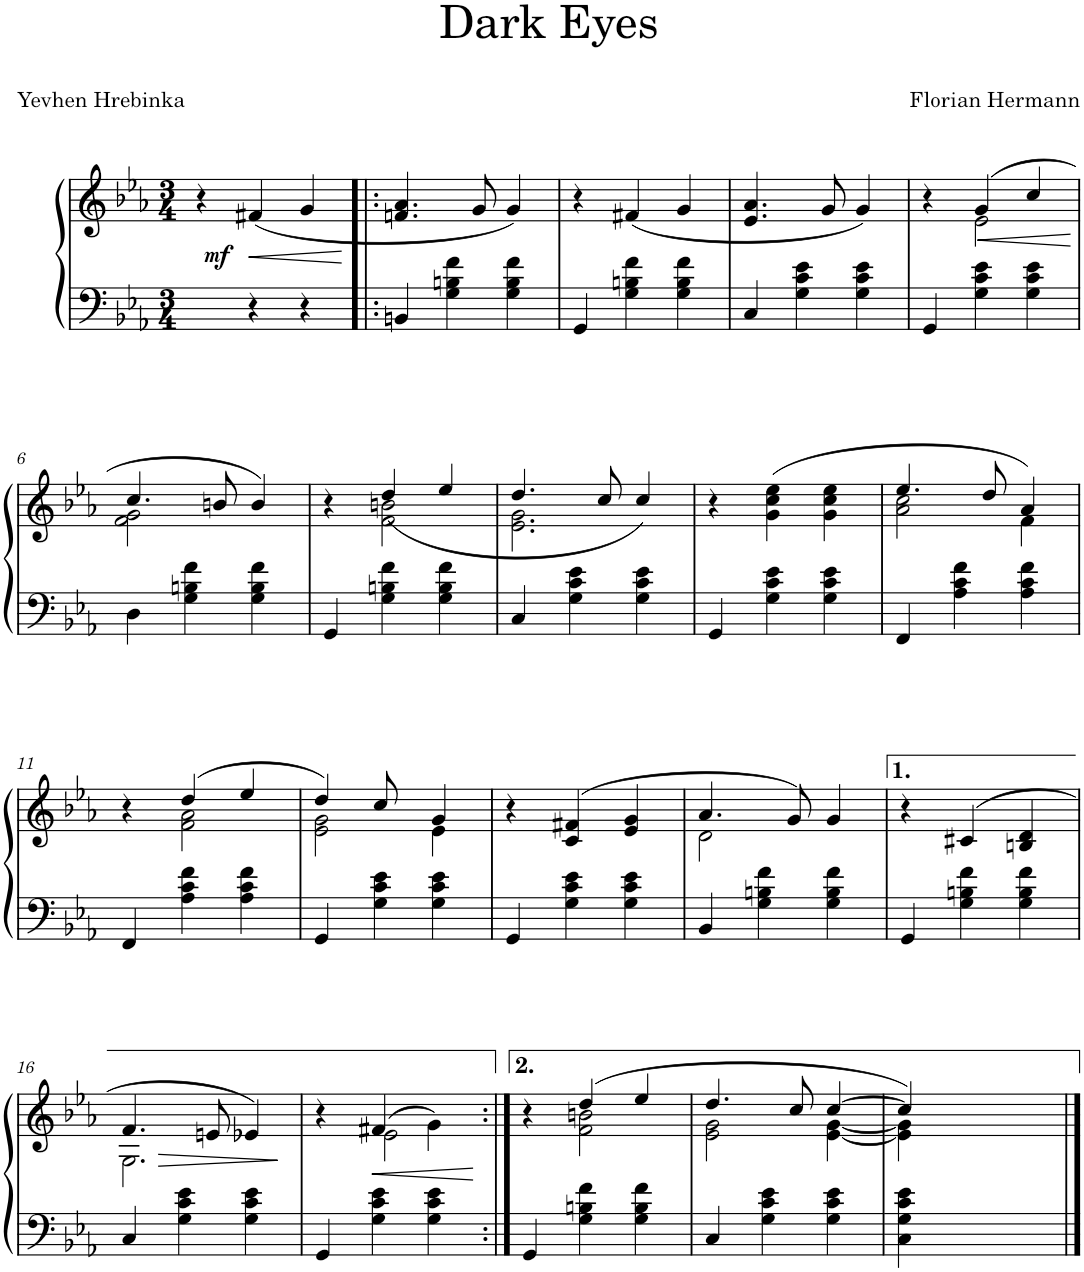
**kern	**kern	**dynam
*part1	*part1	*part1
*staff2	*staff1	*staff1/2
*I"Accordion	*	*
*I'Acc.	*	*
*clefF4	*clefG2	*
*k[b-e-a-]	*k[b-e-a-]	*
*M3/4	*M3/4	*
=1	=1	=1
4ryy	4r	.
!	!	!LO:HP:b
!	!	!LO:DY:n=1:b
4r	(<4f#X/	< mf
4r	4g/	.
.	.	[
=2!|:	=2!|:	=2!|:
4BBn/	4.fn/ 4.a-/	.
4G\ 4Bn\ 4f\	.	.
.	8g/	.
4G\ 4B\ 4f\	4g/)	.
=3	=3	=3
4GG/	4r	.
4G\ 4Bn\ 4f\	(<4f#X/	.
4G\ 4B\ 4f\	4g/	.
=4	=4	=4
4C/	4.e-/ 4.a-/	.
4G\ 4c\ 4e-\	.	.
.	8g/	.
4G\ 4c\ 4e-\	4g/)	.
=5	=5	=5
*	*^	*
4GG/	4r	4ryy	.
!	!	!	!LO:HP:b
4G\ 4c\ 4e-\	(4g/	2e-\	<
4G\ 4c\ 4e-\	4cc/	.	.
*	*v	*v	*
.	.	[
!!LO:LB:g=z
=6	=6	=6
*	*^	*
4D\	4.cc/	2f\ 2g\	.
4G\ 4Bn\ 4f\	.	.	.
.	8bn/	.	.
4G\ 4B\ 4f\	4b/)	4ryy	.
=7	=7	=7	=7
4GG/	4r	4ryy	.
4G\ 4Bn\ 4f\	2f\ 2bn\	(4dd/	.
4G\ 4B\ 4f\	.	4ee-/	.
=8	=8	=8	=8
4C/	4.dd/	2.e-\ 2.g\	.
4G\ 4c\ 4e-\	.	.	.
.	8cc/	.	.
4G\ 4c\ 4e-\	4cc/)	.	.
*	*v	*v	*
=9	=9	=9
4GG/	4r	.
4G\ 4c\ 4e-\	(4g\ 4cc\ 4ee-\	.
4G\ 4c\ 4e-\	4g\ 4cc\ 4ee-\	.
=10	=10	=10
*	*^	*
4FF/	4.ee-/	2a-\ 2cc\	.
4A-\ 4c\ 4f\	.	.	.
.	8dd/	.	.
4A-\ 4c\ 4f\	4a-/)	4f\	.
!!LO:LB:g=z	!!
=11	=11	=11	=11
4FF/	4r	4ryy	.
4A-\ 4c\ 4f\	(4dd/	2f\ 2a-\	.
4A-\ 4c\ 4f\	4ee-/	.	.
=12	=12	=12	=12
4GG/	4dd/)	2e-\ 2g\	.
4G\ 4c\ 4e-\	8cc/	.	.
.	8ryy	.	.
4G\ 4c\ 4e-\	4g/	4e-\	.
*	*v	*v	*
=13	=13	=13
4GG/	4r	.
4G\ 4c\ 4e-\	(4c/ 4f#X/	.
4G\ 4c\ 4e-\	4e-/ 4g/	.
=14	=14	=14
*	*^	*
4BB-/	4.a-/	2d\	.
4G\ 4Bn\ 4f\	.	.	.
.	8g/)	.	.
4G\ 4B\ 4f\	4g/	4ryy	.
*	*v	*v	*
=15	=15	=15
4GG/	4r	.
4G\ 4Bn\ 4f\	(4c#X/	.
4G\ 4B\ 4f\	4Bn/ 4d/	.
!!LO:LB:g=z
=16	=16	=16
!	!	!LO:HP:b
*	*^	*
4C/	4.f/	2.G\	>
4G\ 4c\ 4e-\	.	.	.
.	8en/	.	.
4G\ 4c\ 4e-\	4e-X/)	.	.
*	*v	*v	*
.	.	]
=17	=17	=17
*	*^	*
4GG/	4r	4ryy	.
!	!	!	!LO:HP:b
4G\ 4c\ 4e-\	(4f#X/	2e-\	<
4G\ 4c\ 4e-\	4g\)	.	.
*	*v	*v	*
.	.	[
=18:|!	=18:|!	=18:|!
*	*^	*
4GG/	4r	4ryy	.
4G\ 4Bn\ 4f\	(4dd/	2f\ 2bn\	.
4G\ 4B\ 4f\	4ee-/	.	.
=19	=19	=19	=19
4C/	4.dd/	2e-\ 2g\	.
4G\ 4c\ 4e-\	.	.	.
.	8cc/	.	.
4G\ 4c\ 4e-\	[4cc/	[4e-\ [4g\	.
=20	=20	=20	=20
4C\ 4G\ 4c\ 4e-\	4cc/])	4e-\] 4g\]	.
4ryy	4ryy	2ryy	.
4ryy	4ryy	.	.
*	*v	*v	*
==	==	==
*-	*-	*-
